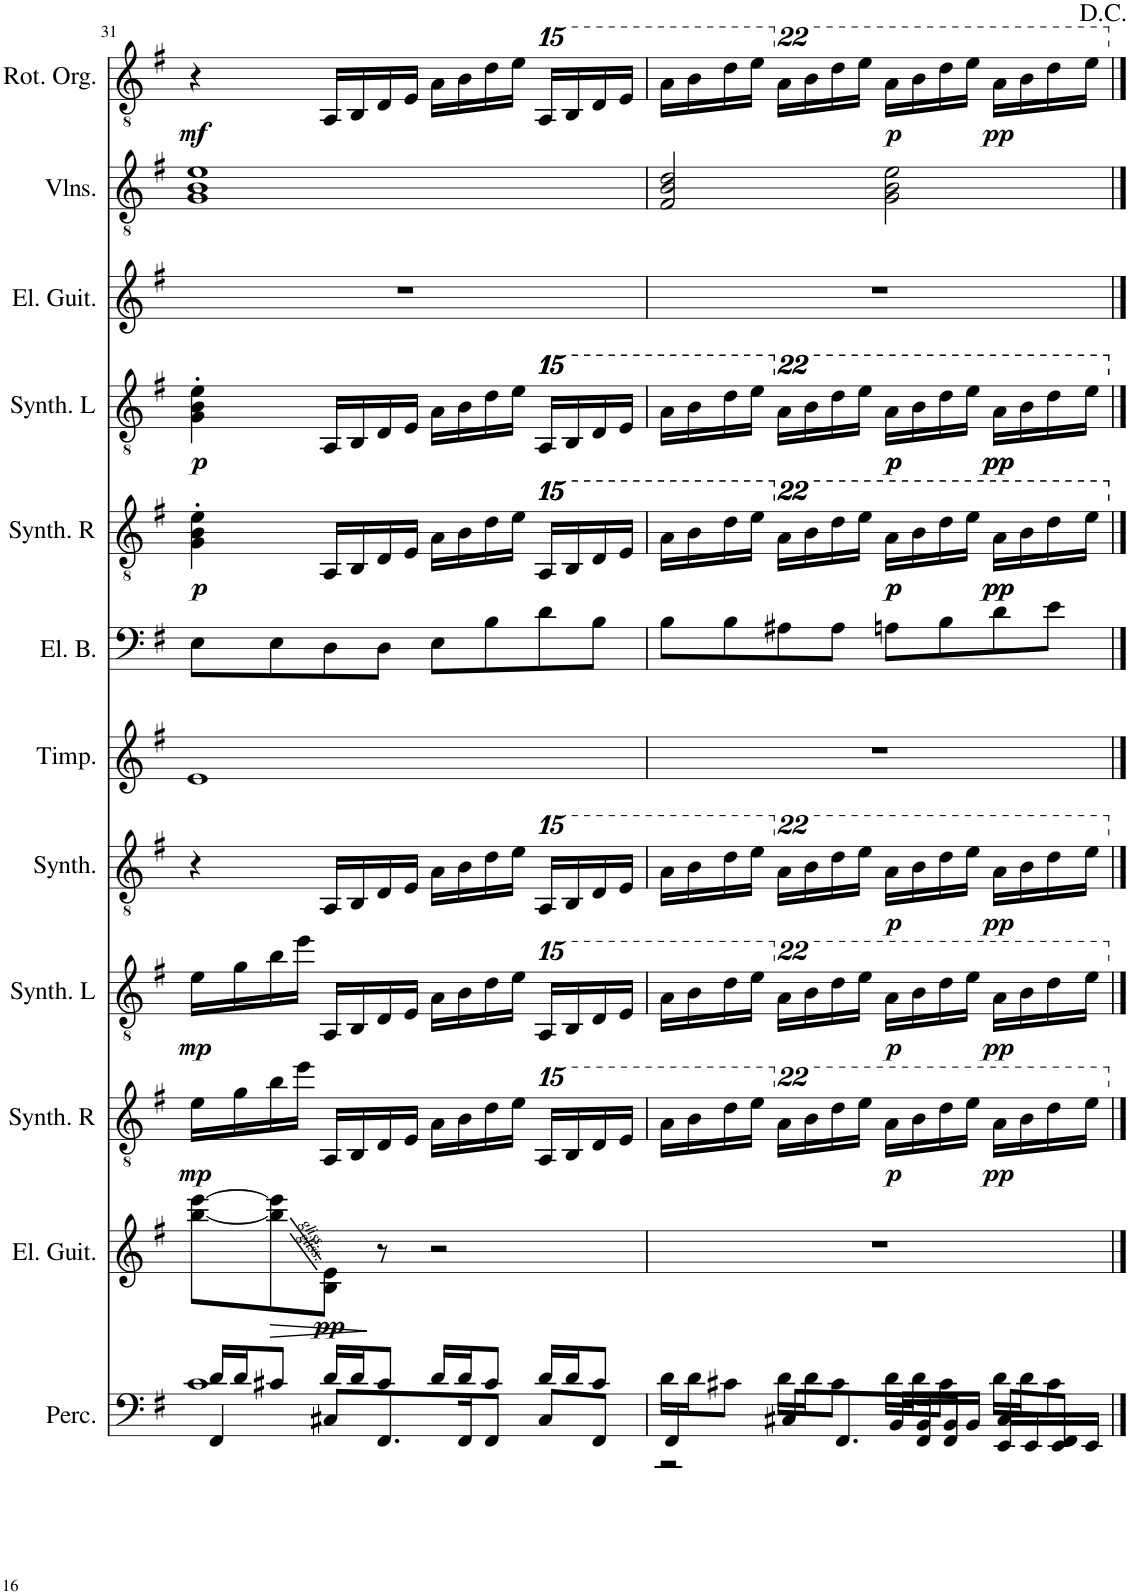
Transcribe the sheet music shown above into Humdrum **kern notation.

**kern	**kern	**dynam	**kern	**dynam	**kern	**dynam	**kern	**dynam	**kern	**kern	**kern	**dynam	**kern	**dynam	**kern	**kern	**kern	**dynam
*part12	*part11	*part11	*part10	*part10	*part9	*part9	*part8	*part8	*part7	*part6	*part5	*part5	*part4	*part4	*part3	*part2	*part1	*part1
*staff12	*staff11	*staff11	*staff10	*staff10	*staff9	*staff9	*staff8	*staff8	*staff7	*staff6	*staff5	*staff5	*staff4	*staff4	*staff3	*staff2	*staff1	*staff1
*I"パーカッション	*I"エレキギター	*	*I"矩形波 R	*	*I"矩形波 L	*	*I"正弦波	*	*I"ティンパニ	*I"エレキベース	*I"矩形波 R	*	*I"矩形波 L	*	*I"エレキギター	*I"ヴァイオリン	*I"ロータリーオルガン	*
!!LO:PB:g=z
*clefF4	*clefG2	*	*clefGv2	*	*clefGv2	*	*clefGv2	*	*clefG2	*clefF4	*clefGv2	*	*clefGv2	*	*clefG2	*clefGv2	*clefGv2	*
*k[f#]	*k[f#]	*	*k[f#]	*	*k[f#]	*	*k[f#]	*	*k[f#]	*k[f#]	*k[f#]	*	*k[f#]	*	*k[f#]	*k[f#]	*k[f#]	*
*M4/4	*M4/4	*	*M4/4	*	*M4/4	*	*M4/4	*	*M4/4	*M4/4	*M4/4	*	*M4/4	*	*M4/4	*M4/4	*M4/4	*
=31	=31	=31	=31	=31	=31	=31	=31	=31	=31	=31	=31	=31	=31	=31	=31	=31	=31	=31
*^	*	*	*	*	*	*	*	*	*	*	*	*	*	*	*	*	*	*
*	*^	*	*	*	*	*	*	*	*	*	*	*	*	*	*	*	*	*	*
!	!	!	!	!	!	!LO:DY:b	!	!LO:DY:b	!	!	!	!	!	!LO:DY:b	!	!LO:DY:b	!	!	!	!LO:DY:b
4FF#/	1c	16d/LL	[8bb\ [8eee\L	.	16e\LL	mp	16e\LL	mp	4r	.	1e	8E\L	4G\' 4B\' 4e\'	p	4G\' 4B\' 4e\'	p	1r	1G 1B 1e	4r	mf
.	.	16d/J	.	.	16g\	.	16g\	.	.	.	.	.	.	.	.	.	.	.	.	.
!	!	!	!	!LO:HP:b	!	!	!	!	!	!	!	!	!	!	!	!	!	!	!	!
.	.	8c#X/J	8bb\] 8eee\]	>	16b\	.	16b\	.	.	.	.	8E\	.	.	.	.	.	.	.	.
.	.	.	.	.	16ee\JJ	.	16ee\JJ	.	.	.	.	.	.	.	.	.	.	.	.	.
!	!	!	!	!LO:DY:b	!	!	!	!	!	!	!	!	!	!	!	!	!	!	!	!
8C#X/L	.	16d/LL	8B\ 8e\J	pp	16AA/LL	.	16AA/LL	.	16AA/LL	.	.	8D\	16AA/LL	.	16AA/LL	.	.	.	16AA/LL	.
.	.	16d/J	.	.	16BB/	.	16BB/	.	16BB/	.	.	.	16BB/	.	16BB/	.	.	.	16BB/	.
8.FF#/	.	8c#/J	8r	]	16D/	.	16D/	.	16D/	.	.	8D\J	16D/	.	16D/	.	.	.	16D/	.
.	.	.	.	.	16E/JJ	.	16E/JJ	.	16E/JJ	.	.	.	16E/JJ	.	16E/JJ	.	.	.	16E/JJ	.
.	.	16d/LL	2r	.	16A\LL	.	16A\LL	.	16A\LL	.	.	8E\L	16A\LL	.	16A\LL	.	.	.	16A\LL	.
16FF#/K	.	16d/J	.	.	16B\	.	16B\	.	16B\	.	.	.	16B\	.	16B\	.	.	.	16B\	.
8FF#/J	.	8c#/J	.	.	16d\	.	16d\	.	16d\	.	.	8B\	16d\	.	16d\	.	.	.	16d\	.
.	.	.	.	.	16e\JJ	.	16e\JJ	.	16e\JJ	.	.	.	16e\JJ	.	16e\JJ	.	.	.	16e\JJ	.
*	*	*	*	*	*15ma	*	*	*	*	*	*	*	*	*	*	*	*	*	*	*
*	*	*	*	*	*	*	*15ma	*	*	*	*	*	*	*	*	*	*	*	*	*
*	*	*	*	*	*	*	*	*	*15ma	*	*	*	*	*	*	*	*	*	*	*
*	*	*	*	*	*	*	*	*	*	*	*	*	*15ma	*	*	*	*	*	*	*
*	*	*	*	*	*	*	*	*	*	*	*	*	*	*	*15ma	*	*	*	*	*
*	*	*	*	*	*	*	*	*	*	*	*	*	*	*	*	*	*	*	*15ma	*
8C#/L	.	16d/LL	.	.	16a/LL	.	16a/LL	.	16a/LL	.	.	8d\	16a/LL	.	16a/LL	.	.	.	16a/LL	.
*	*	*	*	*	*	*	*	*	*	*	*	*	*15ma	*	*	*	*	*	*	*
*	*	*	*	*	*	*	*	*	*	*	*	*	*	*	*15ma	*	*	*	*	*
.	.	16d/J	.	.	16b/	.	16b/	.	16b/	.	.	.	16b/	.	16b/	.	.	.	16b/	.
8FF#/J	.	8c#/J	.	.	16dd/	.	16dd/	.	16dd/	.	.	8B\J	16dd/	.	16dd/	.	.	.	16dd/	.
.	.	.	.	.	16ee/JJ	.	16ee/JJ	.	16ee/JJ	.	.	.	16ee/JJ	.	16ee/JJ	.	.	.	16ee/JJ	.
=32	=32	=32	=32	=32	=32	=32	=32	=32	=32	=32	=32	=32	=32	=32	=32	=32	=32	=32	=32	=32
4FF#/	16d\LL	2r	1r	.	16aa\LL	.	16aa\LL	.	16aa\LL	.	1r	8B\L	16aa\LL	.	16aa\LL	.	1r	2F#/ 2B/ 2d/	16aa\LL	.
.	16d\J	.	.	.	16bb\	.	16bb\	.	16bb\	.	.	.	16bb\	.	16bb\	.	.	.	16bb\	.
.	8c#X\J	.	.	.	16ddd\	.	16ddd\	.	16ddd\	.	.	8B\	16ddd\	.	16ddd\	.	.	.	16ddd\	.
.	.	.	.	.	16eee\JJ	.	16eee\JJ	.	16eee\JJ	.	.	.	16eee\JJ	.	16eee\JJ	.	.	.	16eee\JJ	.
*	*	*	*	*	*X15ma	*	*	*	*	*	*	*	*	*	*	*	*	*	*	*
*	*	*	*	*	*	*	*X15ma	*	*	*	*	*	*	*	*	*	*	*	*	*
*	*	*	*	*	*	*	*	*	*X15ma	*	*	*	*	*	*	*	*	*	*	*
*	*	*	*	*	*	*	*	*	*	*	*	*	*X15ma	*	*	*	*	*	*	*
*	*	*	*	*	*	*	*	*	*	*	*	*	*X15ma	*	*	*	*	*	*	*
*	*	*	*	*	*	*	*	*	*	*	*	*	*	*	*X15ma	*	*	*	*	*
*	*	*	*	*	*	*	*	*	*	*	*	*	*	*	*X15ma	*	*	*	*	*
*	*	*	*	*	*	*	*	*	*	*	*	*	*	*	*	*	*	*	*X15ma	*
8C#X/L	16d\LL	.	.	.	16A\LL	.	16A\LL	.	16A\LL	.	.	8A#X\	16A\LL	.	16A\LL	.	.	.	16A\LL	.
.	16d\J	.	.	.	16B\	.	16B\	.	16B\	.	.	.	16B\	.	16B\	.	.	.	16B\	.
8.FF#/	8c#\J	.	.	.	16d\	.	16d\	.	16d\	.	.	8A#\J	16d\	.	16d\	.	.	.	16d\	.
.	.	.	.	.	16e\JJ	.	16e\JJ	.	16e\JJ	.	.	.	16e\JJ	.	16e\JJ	.	.	.	16e\JJ	.
!	!	!	!	!	!	!LO:DY:b	!	!LO:DY:b	!	!LO:DY:b	!	!	!	!LO:DY:b	!	!	!	!	!	!
!	!	!	!	!	!	!	!	!	!	!	!	!	!	!LO:DY:n=1:b	!	!LO:DY:b	!	!	!	!
!	!	!	!	!	!	!	!	!	!	!	!	!	!	!	!	!LO:DY:n=1:b	!	!	!	!LO:DY:b
.	16d\LL	16BB/LL	.	.	16A\LL	p	16A\LL	p	16A\LL	p	.	8An\L	16A\LL	p p	16A\LL	p p	.	2G\ 2B\ 2e\	16A\LL	p
16FF#/K	16d\J	16BB/	.	.	16B\	.	16B\	.	16B\	.	.	.	16B\	.	16B\	.	.	.	16B\	.
8FF#/J	8c#\J	16BB/	.	.	16d\	.	16d\	.	16d\	.	.	8B\	16d\	.	16d\	.	.	.	16d\	.
.	.	16BB/JJ	.	.	16e\JJ	.	16e\JJ	.	16e\JJ	.	.	.	16e\JJ	.	16e\JJ	.	.	.	16e\JJ	.
!	!	!	!	!	!	!LO:DY:b	!	!LO:DY:b	!	!LO:DY:b	!	!	!	!LO:DY:n=2:b	!	!	!	!	!	!
!	!	!	!	!	!	!	!	!	!	!	!	!	!	!LO:DY:n=3:b	!	!LO:DY:n=2:b	!	!	!	!
!	!	!	!	!	!	!	!	!	!	!	!	!	!	!	!	!LO:DY:n=3:b	!	!	!	!LO:DY:b
8C#/L	16d\LL	16EE/LL	.	.	16A\LL	pp	16A\LL	pp	16A\LL	pp	.	8d\	16A\LL	pp pp	16A\LL	pp pp	.	.	16A\LL	pp
.	16d\J	16EE/	.	.	16B\	.	16B\	.	16B\	.	.	.	16B\	.	16B\	.	.	.	16B\	.
8FF#/J	8c#\J	16EE/	.	.	16d\	.	16d\	.	16d\	.	.	8e\J	16d\	.	16d\	.	.	.	16d\	.
.	.	16EE/JJ	.	.	16e\JJ	.	16e\JJ	.	16e\JJ	.	.	.	16e\JJ	.	16e\JJ	.	.	.	16e\JJ	.
*v	*v	*v	*	*	*	*	*	*	*	*	*	*	*	*	*	*	*	*	*	*
==	==	==	==	==	==	==	==	==	==	==	==	==	==	==	==	==	==	==
*-	*-	*-	*-	*-	*-	*-	*-	*-	*-	*-	*-	*-	*-	*-	*-	*-	*-	*-
